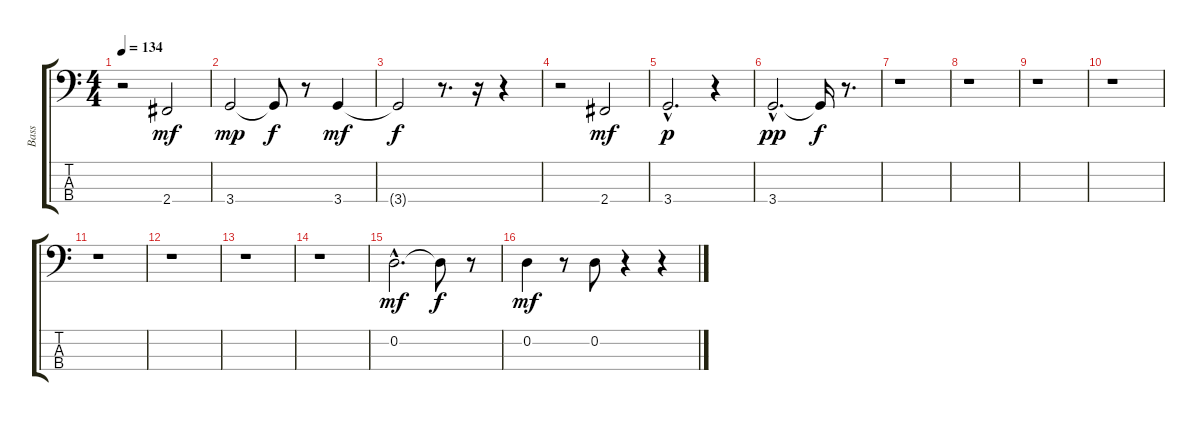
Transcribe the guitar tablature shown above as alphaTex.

\track ("Bass" "Bass") {instrument acousticbass}
\staff {score tabs}
\tuning (G2 D2 A1 E1) {hide}
\ts (4 4)
\tempo 134
\clef f4
\ks c
r.2{dy mf} 2.4.2 |
3.4.2{dy mp} 3.4{t}.8{dy f} r.8 3.4.4{dy mf} |
3.4{t}.2{dy f} r.8{d} r.16 r.4 |
r.2 2.4.2{dy mf} |
3.4{hac}.2{d dy p} r.4 |
3.4{hac}.2{d dy pp} 3.4{t}.16{dy f} r.8{d} |
r.1 |
r.1 |
r.1 |
r.1 |
r.1 |
r.1 |
r.1 |
r.1 |
0.2{hac}.2{d dy mf} 0.2{t}.8{dy f} r.8 |
0.2.4{dy mf} r.8 0.2.8 r.4 r.4
